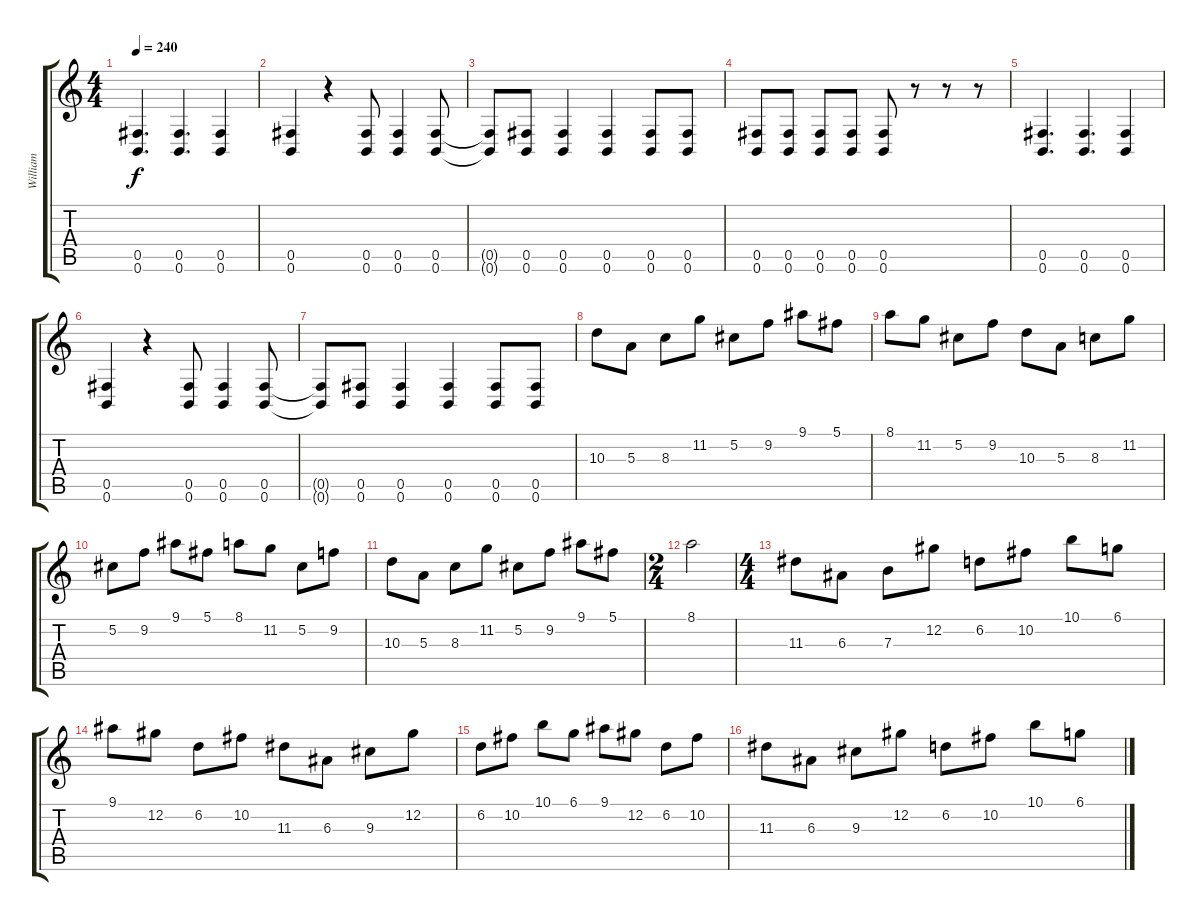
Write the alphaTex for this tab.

\track ("William" "William") {instrument distortionguitar}
\staff {score tabs}
\tuning (Db4 Ab3 E3 B2 Gb2 B1) {hide}
\ts (4 4)
\tempo 240
\clef g2
\ks c
(0.5 0.6).4{d dy f} (0.5 0.6).4{d} (0.5 0.6).4 |
(0.5 0.6).4 r.4 (0.5 0.6).8 (0.5 0.6).4 (0.5 0.6).8 |
(0.5{t} 0.6{t}).8 (0.5 0.6).8 (0.5 0.6).4 (0.5 0.6).4 (0.5 0.6).8 (0.5 0.6).8 |
(0.5 0.6).8 (0.5 0.6).8 (0.5 0.6).8 (0.5 0.6).8 (0.5 0.6).8 r.8 r.8 r.8 |
(0.5 0.6).4{d} (0.5 0.6).4{d} (0.5 0.6).4 |
(0.5 0.6).4 r.4 (0.5 0.6).8 (0.5 0.6).4 (0.5 0.6).8 |
(0.5{t} 0.6{t}).8 (0.5 0.6).8 (0.5 0.6).4 (0.5 0.6).4 (0.5 0.6).8 (0.5 0.6).8 |
10.3.8 5.3.8 8.3.8 11.2.8 5.2.8 9.2.8 9.1.8 5.1.8 |
8.1.8 11.2.8 5.2.8 9.2.8 10.3.8 5.3.8 8.3.8 11.2.8 |
5.2.8 9.2.8 9.1.8 5.1.8 8.1.8 11.2.8 5.2.8 9.2.8 |
10.3.8 5.3.8 8.3.8 11.2.8 5.2.8 9.2.8 9.1.8 5.1.8 |
\ts (2 4)
8.1.2 |
\ts (4 4)
11.3.8 6.3.8 7.3.8 12.2.8 6.2.8 10.2.8 10.1.8 6.1.8 |
9.1.8 12.2.8 6.2.8 10.2.8 11.3.8 6.3.8 9.3.8 12.2.8 |
6.2.8 10.2.8 10.1.8 6.1.8 9.1.8 12.2.8 6.2.8 10.2.8 |
11.3.8 6.3.8 9.3.8 12.2.8 6.2.8 10.2.8 10.1.8 6.1.8
